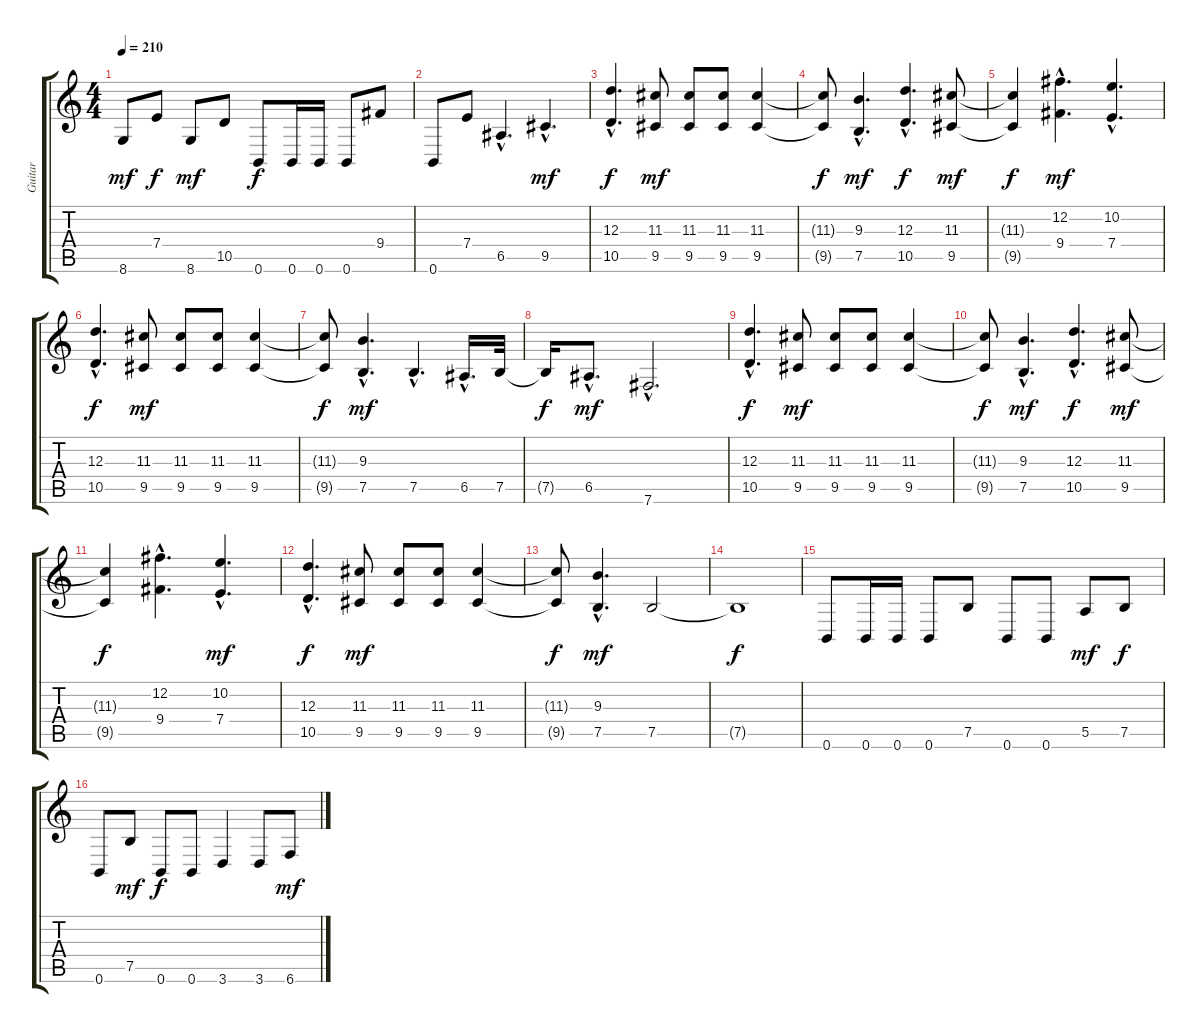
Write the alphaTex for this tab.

\track ("Guitar" "Guitar") {instrument overdrivenguitar}
\staff {score tabs}
\tuning (B3 Gb3 D3 A2 E2 B1) {hide}
\ts (4 4)
\tempo 210
\clef g2
\ks c
8.6.8{dy mf} 7.4.8{dy f} 8.6.8{dy mf} 10.5.8 0.6.8{dy f} 0.6.16 0.6.16 0.6.8 9.4.8 |
0.6.8 7.4.8 6.5{hac}.4{d} 9.5{hac}.4{d dy mf} |
(12.3{hac} 10.5{hac}).4{d dy f} (11.3 9.5).8{dy mf} (11.3 9.5).8 (11.3 9.5).8 (11.3 9.5).4 |
(11.3{t} 9.5{t}).8{dy f} (9.3{hac} 7.5{hac}).4{d dy mf} (12.3{hac} 10.5{hac}).4{d dy f} (11.3 9.5).8{dy mf} |
(11.3{t} 9.5{t}).4{dy f} (12.2{hac} 9.4{hac}).4{d dy mf} (10.2{hac} 7.4{hac}).4{d} |
(12.3{hac} 10.5{hac}).4{d dy f} (11.3 9.5).8{dy mf} (11.3 9.5).8 (11.3 9.5).8 (11.3 9.5).4 |
(11.3{t} 9.5{t}).8{dy f} (9.3{hac} 7.5{hac}).4{d dy mf} 7.5{hac}.4{d} 6.5{hac}.16{d} 7.5.32 |
7.5{t}.16{dy f} 6.5{hac}.8{d dy mf} 7.6{hac}.2{d} |
(12.3{hac} 10.5{hac}).4{d dy f} (11.3 9.5).8{dy mf} (11.3 9.5).8 (11.3 9.5).8 (11.3 9.5).4 |
(11.3{t} 9.5{t}).8{dy f} (9.3{hac} 7.5{hac}).4{d dy mf} (12.3{hac} 10.5{hac}).4{d dy f} (11.3 9.5).8{dy mf} |
(11.3{t} 9.5{t}).4{dy f} (12.2{hac} 9.4{hac}).4{d} (10.2{hac} 7.4{hac}).4{d dy mf} |
(12.3{hac} 10.5{hac}).4{d dy f} (11.3 9.5).8{dy mf} (11.3 9.5).8 (11.3 9.5).8 (11.3 9.5).4 |
(11.3{t} 9.5{t}).8{dy f} (9.3{hac} 7.5{hac}).4{d dy mf} 7.5.2 |
7.5{t}.1{dy f} |
0.6.8 0.6.16 0.6.16 0.6.8 7.5.8 0.6.8 0.6.8 5.5.8{dy mf} 7.5.8{dy f} |
0.6.8 7.5.8{dy mf} 0.6.8{dy f} 0.6.8 3.6.4 3.6.8 6.6.8{dy mf}
